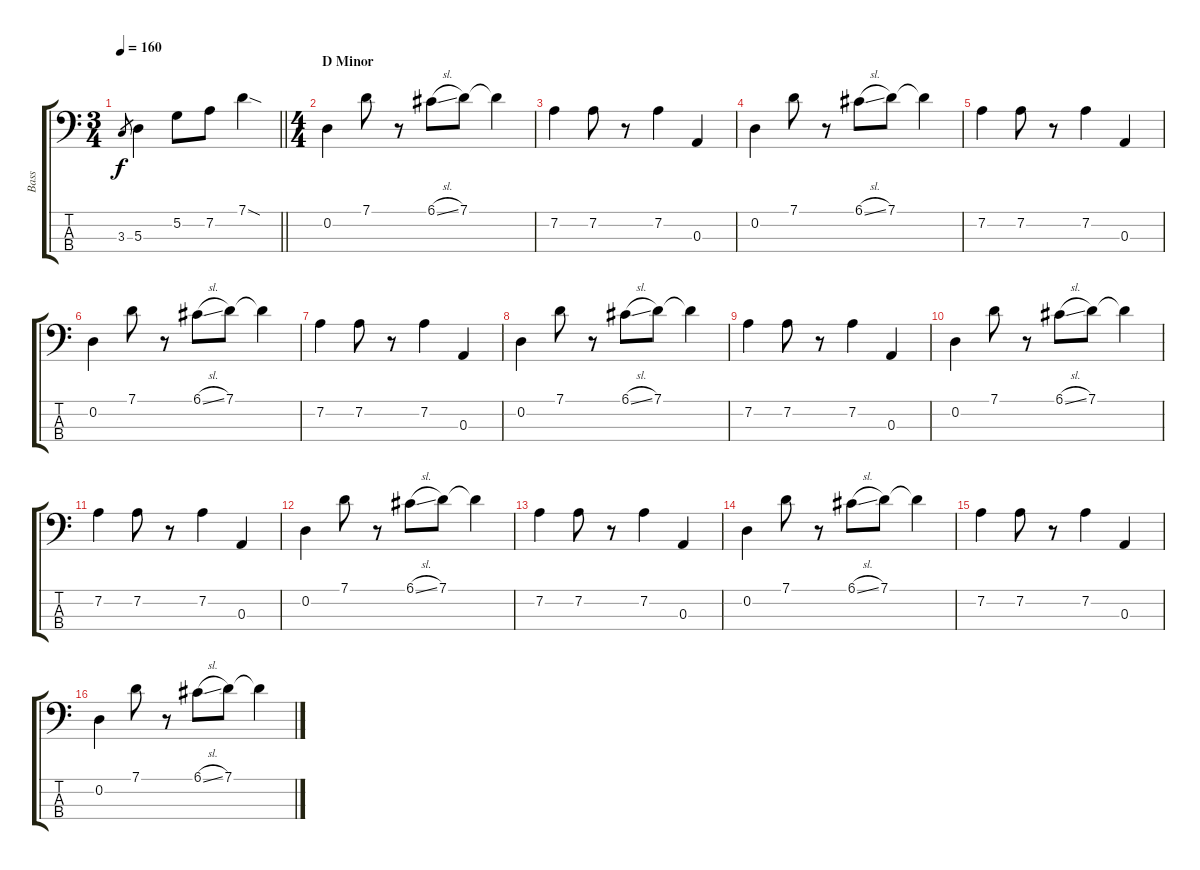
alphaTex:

\track ("Bass" "Bass") {instrument electricbasspick}
\staff {score tabs}
\tuning (G2 D2 A1 E1) {hide}
\ts (3 4)
\tempo 160
\clef f4
\barLineRight lightlight
\ks c
3.3.8{gr dy f} 5.3.4 5.2.8 7.2.8 7.1{sod}.4 |
\ts (4 4)
\section ("" "D Minor")
0.2.4 7.1.8 r.8 6.1{sl}.8 7.1.8 7.1{t}.4 |
7.2.4 7.2.8 r.8 7.2.4 0.3.4 |
0.2.4 7.1.8 r.8 6.1{sl}.8 7.1.8 7.1{t}.4 |
7.2.4 7.2.8 r.8 7.2.4 0.3.4 |
0.2.4 7.1.8 r.8 6.1{sl}.8 7.1.8 7.1{t}.4 |
7.2.4 7.2.8 r.8 7.2.4 0.3.4 |
0.2.4 7.1.8 r.8 6.1{sl}.8 7.1.8 7.1{t}.4 |
7.2.4 7.2.8 r.8 7.2.4 0.3.4 |
0.2.4 7.1.8 r.8 6.1{sl}.8 7.1.8 7.1{t}.4 |
7.2.4 7.2.8 r.8 7.2.4 0.3.4 |
0.2.4 7.1.8 r.8 6.1{sl}.8 7.1.8 7.1{t}.4 |
7.2.4 7.2.8 r.8 7.2.4 0.3.4 |
0.2.4 7.1.8 r.8 6.1{sl}.8 7.1.8 7.1{t}.4 |
7.2.4 7.2.8 r.8 7.2.4 0.3.4 |
0.2.4 7.1.8 r.8 6.1{sl}.8 7.1.8 7.1{t}.4
